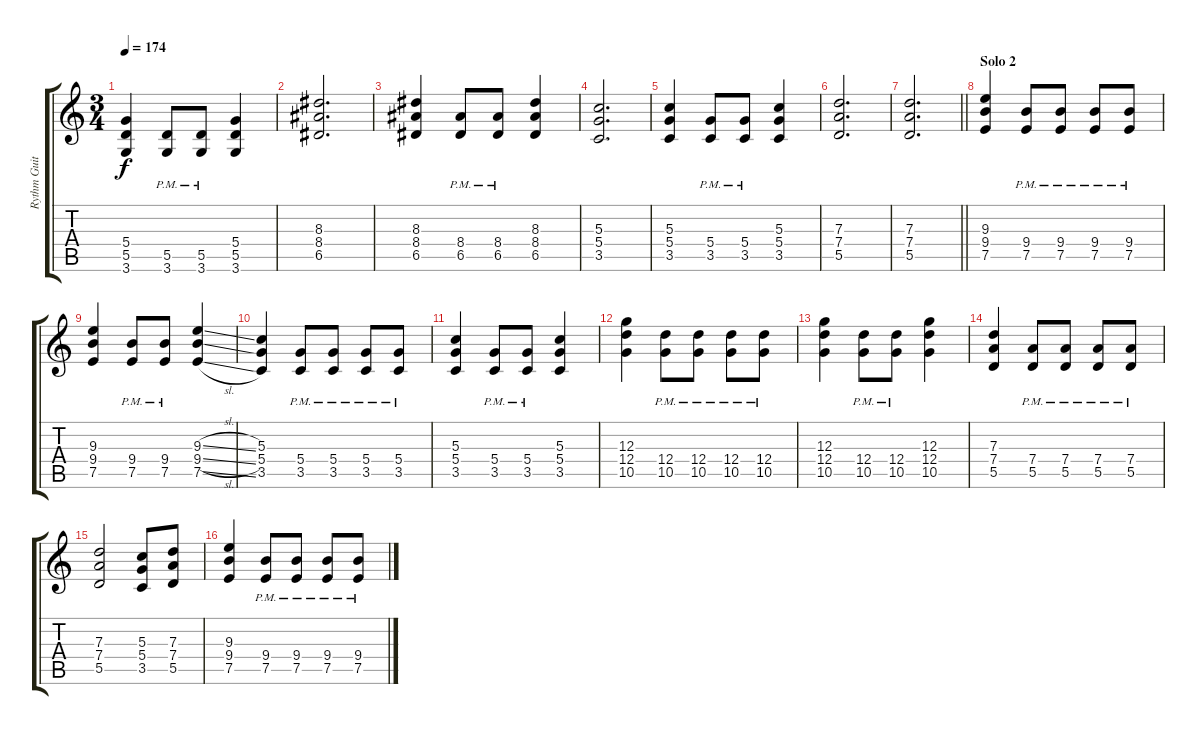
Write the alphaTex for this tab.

\track ("Rythm Guitar" "Rythm Guit") {instrument distortionguitar}
\staff {score tabs}
\tuning (E4 B3 G3 D3 A2 E2) {hide}
\ts (3 4)
\tempo 174
\clef g2
\ks c
(5.4 5.5 3.6).4{dy f} (5.5{pm} 3.6{pm}).8 (5.5{pm} 3.6{pm}).8 (5.4 5.5 3.6).4 |
(8.3 8.4 6.5).2{d} |
(8.3 8.4 6.5).4 (8.4{pm} 6.5{pm}).8 (8.4{pm} 6.5{pm}).8 (8.3 8.4 6.5).4 |
(5.3 5.4 3.5).2{d} |
(5.3 5.4 3.5).4 (5.4{pm} 3.5{pm}).8 (5.4{pm} 3.5{pm}).8 (5.3 5.4 3.5).4 |
(7.3 7.4 5.5).2{d} |
\barLineRight lightlight
(7.3 7.4 5.5).2{d} |
\section ("" "Solo 2")
(9.3 9.4 7.5).4 (9.4{pm} 7.5{pm}).8 (9.4{pm} 7.5{pm}).8 (9.4{pm} 7.5{pm}).8 (9.4{pm} 7.5{pm}).8 |
(9.3 9.4 7.5).4 (9.4{pm} 7.5{pm}).8 (9.4{pm} 7.5{pm}).8 (9.3{sl} 9.4{sl} 7.5{sl}).4 |
(5.3 5.4 3.5).4 (5.4{pm} 3.5{pm}).8 (5.4{pm} 3.5{pm}).8 (5.4{pm} 3.5{pm}).8 (5.4{pm} 3.5{pm}).8 |
(5.3 5.4 3.5).4 (5.4{pm} 3.5{pm}).8 (5.4{pm} 3.5{pm}).8 (5.3 5.4 3.5).4 |
(12.3 12.4 10.5).4 (12.4{pm} 10.5{pm}).8 (12.4{pm} 10.5{pm}).8 (12.4{pm} 10.5{pm}).8 (12.4{pm} 10.5{pm}).8 |
(12.3 12.4 10.5).4 (12.4{pm} 10.5{pm}).8 (12.4{pm} 10.5{pm}).8 (12.3 12.4 10.5).4 |
(7.3 7.4 5.5).4 (7.4{pm} 5.5{pm}).8 (7.4{pm} 5.5{pm}).8 (7.4{pm} 5.5{pm}).8 (7.4{pm} 5.5{pm}).8 |
(7.3 7.4 5.5).2 (5.3 5.4 3.5).8 (7.3 7.4 5.5).8 |
(9.3 9.4 7.5).4 (9.4{pm} 7.5{pm}).8 (9.4{pm} 7.5{pm}).8 (9.4{pm} 7.5{pm}).8 (9.4{pm} 7.5{pm}).8
